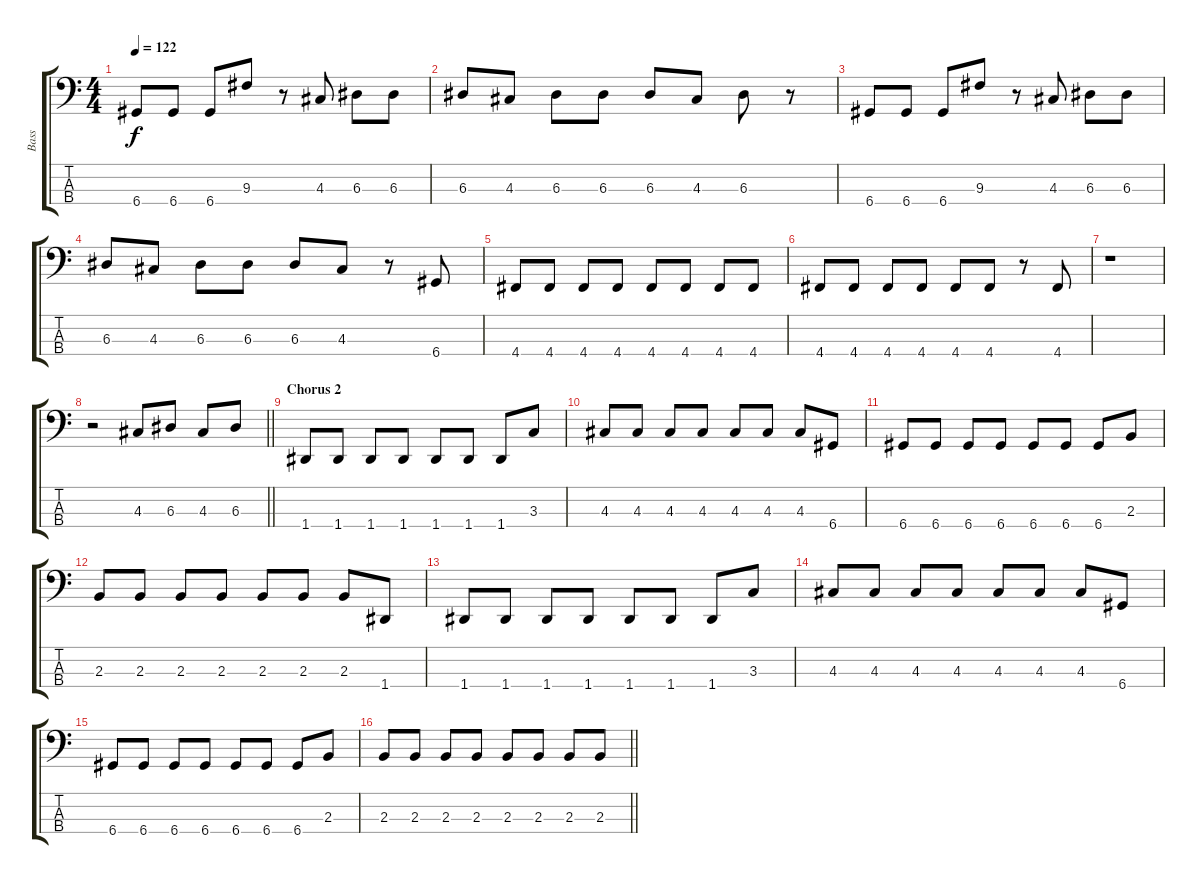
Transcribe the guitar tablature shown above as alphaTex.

\track ("Bass" "Bass") {instrument electricbasspick}
\staff {score tabs}
\tuning (G2 D2 A1 D1) {hide}
\ts (4 4)
\tempo 122
\clef f4
\ks c
6.4.8{dy f} 6.4.8 6.4.8 9.3.8 r.8 4.3.8 6.3.8 6.3.8 |
6.3.8 4.3.8 6.3.8 6.3.8 6.3.8 4.3.8 6.3.8 r.8 |
6.4.8 6.4.8 6.4.8 9.3.8 r.8 4.3.8 6.3.8 6.3.8 |
6.3.8 4.3.8 6.3.8 6.3.8 6.3.8 4.3.8 r.8 6.4.8 |
4.4.8 4.4.8 4.4.8 4.4.8 4.4.8 4.4.8 4.4.8 4.4.8 |
4.4.8 4.4.8 4.4.8 4.4.8 4.4.8 4.4.8 r.8 4.4.8 |
r.1 |
\barLineRight lightlight
r.2 4.3.8 6.3.8 4.3.8 6.3.8 |
\section ("" "Chorus 2")
1.4.8 1.4.8 1.4.8 1.4.8 1.4.8 1.4.8 1.4.8 3.3.8 |
4.3.8 4.3.8 4.3.8 4.3.8 4.3.8 4.3.8 4.3.8 6.4.8 |
6.4.8 6.4.8 6.4.8 6.4.8 6.4.8 6.4.8 6.4.8 2.3.8 |
2.3.8 2.3.8 2.3.8 2.3.8 2.3.8 2.3.8 2.3.8 1.4.8 |
1.4.8 1.4.8 1.4.8 1.4.8 1.4.8 1.4.8 1.4.8 3.3.8 |
4.3.8 4.3.8 4.3.8 4.3.8 4.3.8 4.3.8 4.3.8 6.4.8 |
6.4.8 6.4.8 6.4.8 6.4.8 6.4.8 6.4.8 6.4.8 2.3.8 |
\barLineRight lightlight
2.3.8 2.3.8 2.3.8 2.3.8 2.3.8 2.3.8 2.3.8 2.3.8
